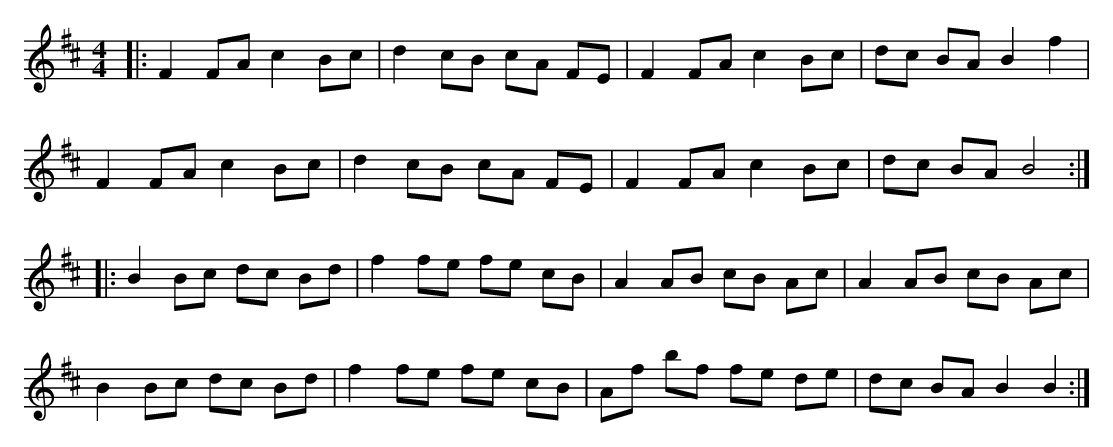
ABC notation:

X:1
M:4/4
K:D
|:F2 FA c2 Bc|d2 cB cA FE|F2 FA c2 Bc|dc BA B2 f2|
F2 FA c2 Bc|d2 cB cA FE|F2 FA c2 Bc|dc BA B4:|
|:B2 Bc dc Bd|f2 fe fe cB|A2 AB cB Ac|A2 AB cB Ac|
B2 Bc dc Bd|f2 fe fe cB|Af bf fe de|dc BA B2 B2:|
